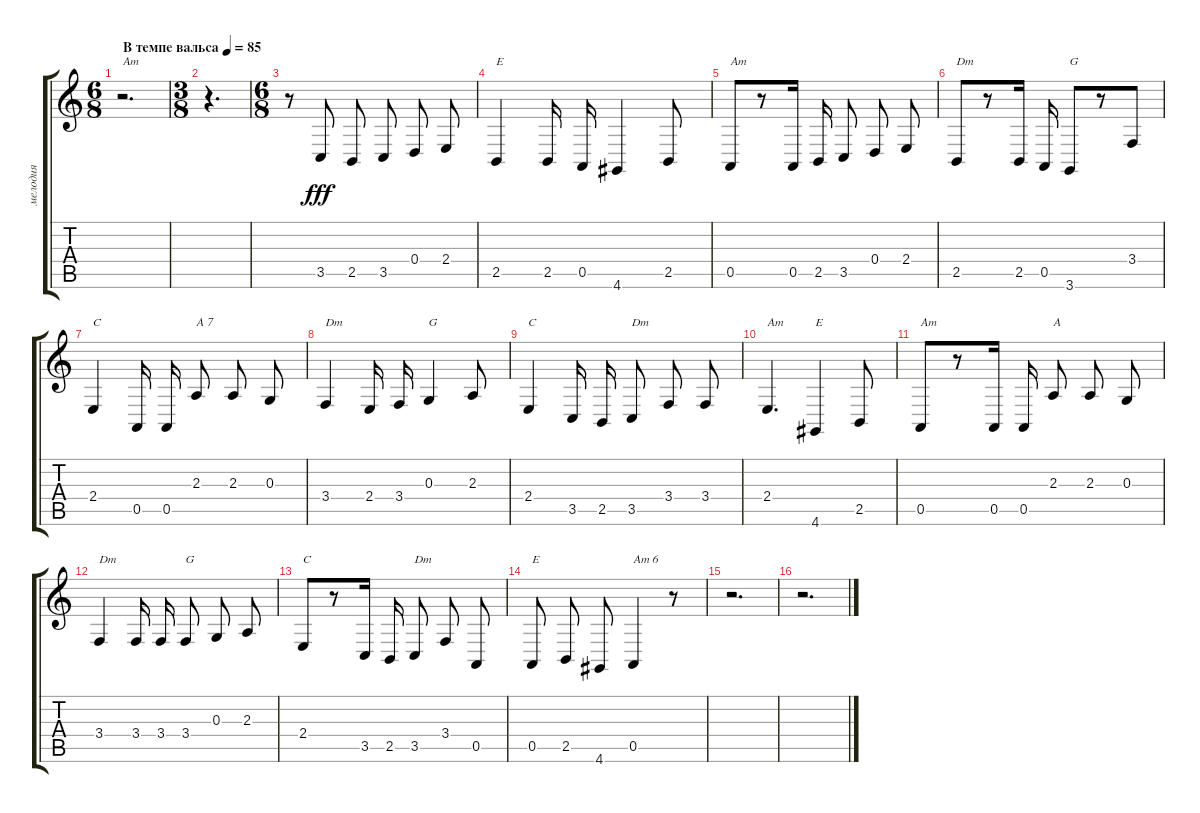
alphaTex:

\track ("мелодия" "мелодия") {instrument accordion}
\staff {score tabs}
\tuning (E4 B3 G3 D3 A2 E2) {hide}
\ts (6 8)
\tempo (85 "В темпе вальса")
\clef g2
\ks aminor
r.2{d txt "Am" dy fff instrument accordion} |
\ts (3 8)
r.4{d} |
\ts (6 8)
r.8 3.5.8{beam split} 2.5.8 3.5.8{beam split} 0.4.8{beam split} 2.4.8 |
2.5.4{txt "E"} 2.5.16{beam split} 0.5.16 4.6.4 2.5.8 |
0.5.8{txt "Am"} r.8 0.5.16{beam split} 2.5.16 3.5.8{beam split} 0.4.8{beam split} 2.4.8 |
2.5.8{txt "Dm"} r.8 2.5.16{beam split} 0.5.16 3.6.8{txt "G"} r.8 3.4.8 |
2.4.4{txt "C"} 0.5.16{beam split} 0.5.16 2.3.8{txt "A 7" beam split} 2.3.8{beam split} 0.3.8 |
3.4.4{txt "Dm"} 2.4.16{beam split} 3.4.16 0.3.4{txt "G"} 2.3.8 |
2.4.4{txt "C"} 3.5.16{beam split} 2.5.16 3.5.8{txt "Dm" beam split} 3.4.8{beam split} 3.4.8 |
2.4.4{d txt "Am"} 4.6.4{txt "E"} 2.5.8 |
0.5.8{txt "Am"} r.8 0.5.16{beam split} 0.5.16 2.3.8{txt "A" beam split} 2.3.8{beam split} 0.3.8 |
3.4.4{txt "Dm"} 3.4.16{beam split} 3.4.16 3.4.8{txt "G" beam split} 0.3.8{beam split} 2.3.8 |
2.4.8{txt "C"} r.8 3.5.16{beam split} 2.5.16 3.5.8{txt "Dm" beam split} 3.4.8{beam split} 0.5.8 |
0.5.8{txt "E" beam split} 2.5.8{beam split} 4.6.8 0.5.4{txt "Am 6"} r.8 |
r.2{d} |
r.2{d}
